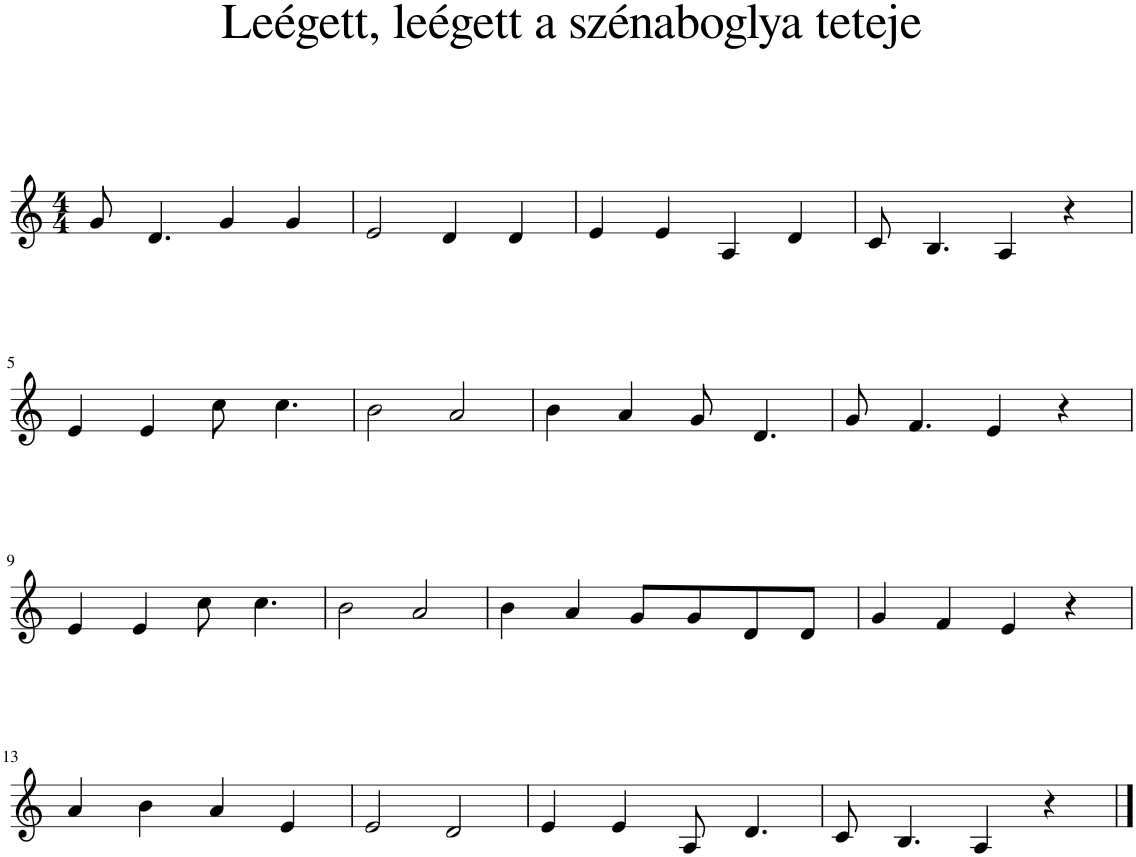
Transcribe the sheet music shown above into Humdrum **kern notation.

**kern
*part1
*staff1
*I"Piano
*I'Pno
*clefG2
*k[]
*M4/4
=1
8g/
4.d/
4g/
4g/
=2
2e/
4d/
4d/
=3
4e/
4e/
4A/
4d/
=4
8c/
4.B/
4A/
4r
!!LO:LB:g=z
=5
4e/
4e/
8cc\
4.cc\
=6
2b\
2a/
=7
4b\
4a/
8g/
4.d/
=8
8g/
4.f/
4e/
4r
!!LO:LB:g=z
=9
4e/
4e/
8cc\
4.cc\
=10
2b\
2a/
=11
4b\
4a/
8g/L
8g/
8d/
8d/J
=12
4g/
4f/
4e/
4r
!!LO:LB:g=z
=13
4a/
4b\
4a/
4e/
=14
2e/
2d/
=15
4e/
4e/
8A/
4.d/
=16
8c/
4.B/
4A/
4r
==
*-
